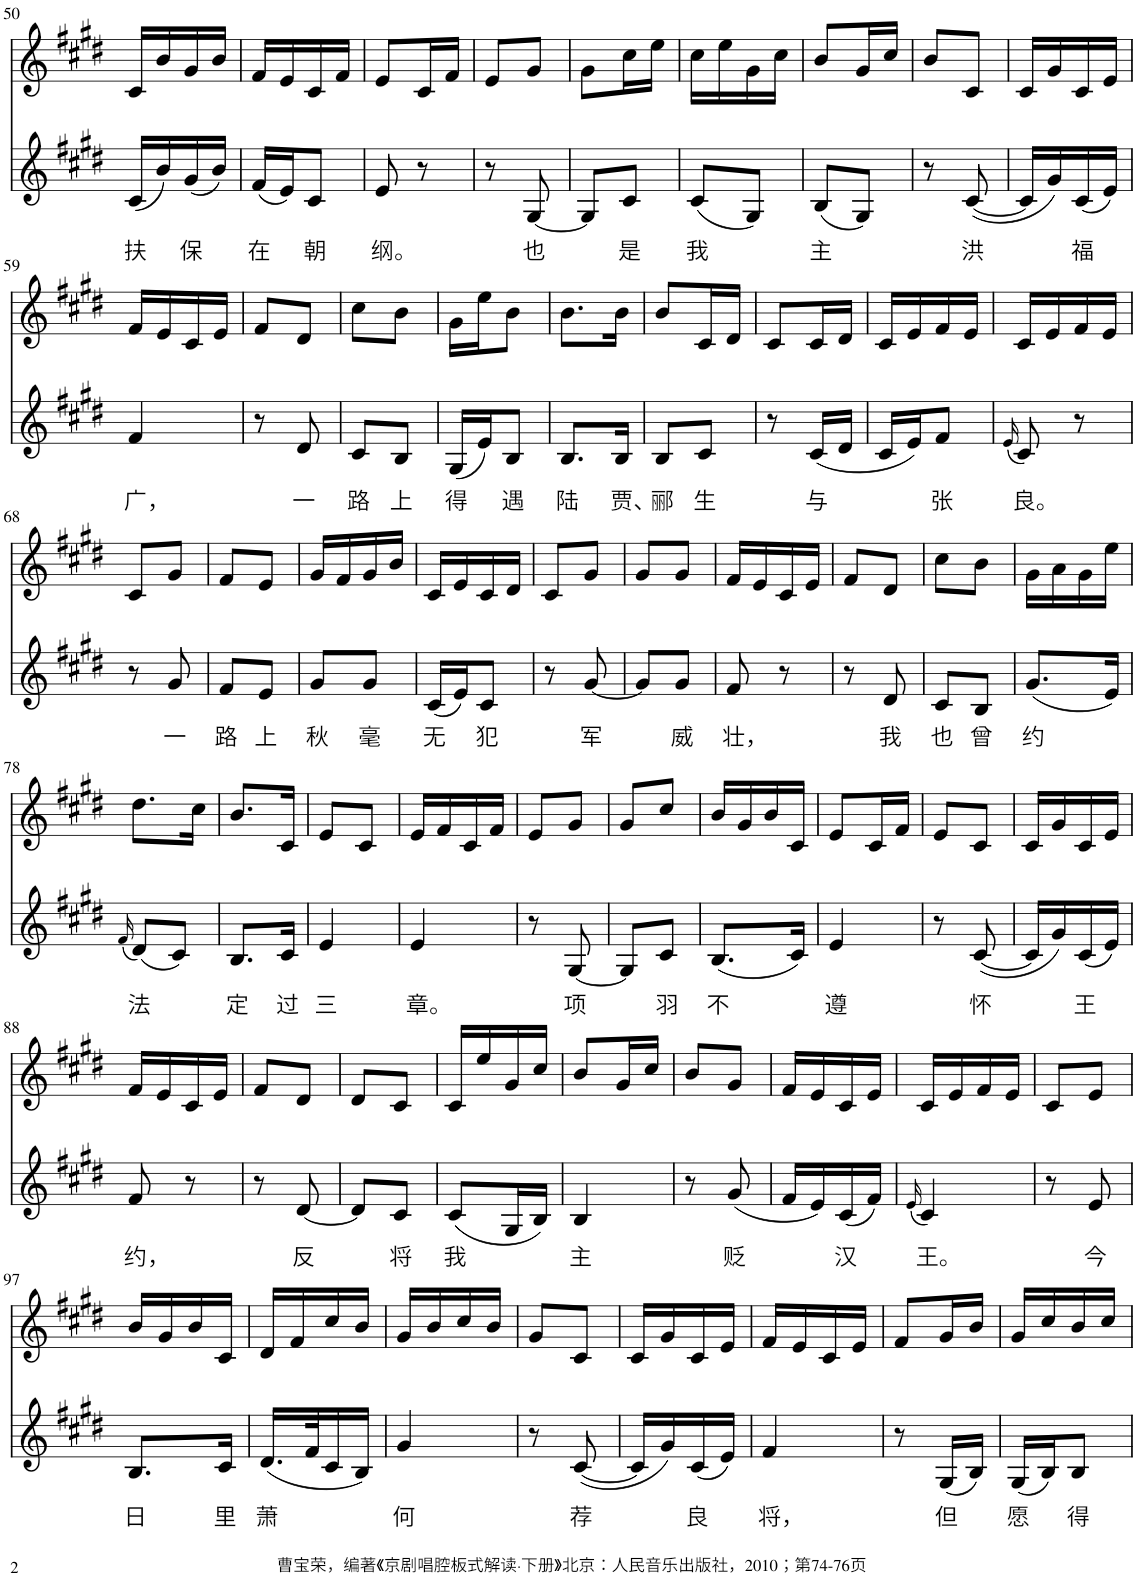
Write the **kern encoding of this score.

**kern	**text	**kern
*part2	*part2	*part1
*staff2	*staff2	*staff1
*I"Piano	*	*I"Piano
*I'Pno	*	*I'Pno
!!LO:PB:g=z
*clefG2	*	*clefG2
*k[f#c#g#d#]	*	*k[f#c#g#d#]
*M1/4	*	*M1/4
=50	=50	=50
!	!LO:LY:b	!
(16c#/LL	扶	16c#/LL
16b/)	.	16b/
!	!LO:LY:b	!
(16g#/	保	16g#/
16b/JJ)	.	16b/JJ
=51	=51	=51
!	!LO:LY:b	!
(16f#/LL	在	16f#/LL
16e/J)	.	16e/
!	!LO:LY:b	!
8c#/J	朝	16c#/
.	.	16f#/JJ
=52	=52	=52
!	!LO:LY:b	!
8e/	纲。	8e/L
8r	.	16c#/L
.	.	16f#/JJ
=53	=53	=53
8r	.	8e/L
!	!LO:LY:b	!
[8G#/	也	8g#/J
=54	=54	=54
8G#/L]	.	8g#\L
!	!LO:LY:b	!
8c#/J	是	16cc#\L
.	.	16ee\JJ
=55	=55	=55
!	!LO:LY:b	!
(8c#/L	我	16cc#\LL
.	.	16ee\
8G#/J)	.	16g#\
.	.	16cc#\JJ
=56	=56	=56
!	!LO:LY:b	!
(8B/L	主	8b/L
8G#/J)	.	16g#/L
.	.	16cc#/JJ
=57	=57	=57
8r	.	8b/L
!	!LO:LY:b	!
([8c#/	洪	8c#/J
=58	=58	=58
16c#/LL]	.	16c#/LL
16g#/)	.	16g#/
!	!LO:LY:b	!
(16c#/	福	16c#/
16e/JJ)	.	16e/JJ
!!LO:LB:g=z
=59	=59	=59
!	!LO:LY:b	!
4f#/	广，	16f#/LL
.	.	16e/
.	.	16c#/
.	.	16e/JJ
=60	=60	=60
8r	.	8f#/L
!	!LO:LY:b	!
8d#/	一	8d#/J
=61	=61	=61
!	!LO:LY:b	!
8c#/L	路	8cc#\L
!	!LO:LY:b	!
8B/J	上	8b\J
=62	=62	=62
!	!LO:LY:b	!
(16G#/LL	得	16g#\LL
16e/J)	.	16ee\J
!	!LO:LY:b	!
8B/J	遇	8b\J
=63	=63	=63
!	!LO:LY:b	!
8.B/L	陆	8.b\L
!	!LO:LY:b	!
16B/Jk	贾、	16b\Jk
=64	=64	=64
!	!LO:LY:b	!
8B/L	郦	8b/L
!	!LO:LY:b	!
8c#/J	生	16c#/L
.	.	16d#/JJ
=65	=65	=65
8r	.	8c#/L
!	!LO:LY:b	!
(16c#/LL	与	16c#/L
16d#/JJ	.	16d#/JJ
=66	=66	=66
16c#/LL	.	16c#/LL
16e/J)	.	16e/
!	!LO:LY:b	!
8f#/J	张	16f#/
.	.	16e/JJ
=67	=67	=67
(16qe/	.	.
!	!LO:LY:b	!
8c#/)	良。	16c#/LL
.	.	16e/
8r	.	16f#/
.	.	16e/JJ
!!LO:LB:g=z
=68	=68	=68
8r	.	8c#/L
!	!LO:LY:b	!
8g#/	一	8g#/J
=69	=69	=69
!	!LO:LY:b	!
8f#/L	路	8f#/L
!	!LO:LY:b	!
8e/J	上	8e/J
=70	=70	=70
!	!LO:LY:b	!
8g#/L	秋	16g#/LL
.	.	16f#/
!	!LO:LY:b	!
8g#/J	毫	16g#/
.	.	16b/JJ
=71	=71	=71
!	!LO:LY:b	!
(16c#/LL	无	16c#/LL
16e/J)	.	16e/
!	!LO:LY:b	!
8c#/J	犯	16c#/
.	.	16d#/JJ
=72	=72	=72
8r	.	8c#/L
!	!LO:LY:b	!
[8g#/	军	8g#/J
=73	=73	=73
8g#/L]	.	8g#/L
!	!LO:LY:b	!
8g#/J	威	8g#/J
=74	=74	=74
!	!LO:LY:b	!
8f#/	壮，	16f#/LL
.	.	16e/
8r	.	16c#/
.	.	16e/JJ
=75	=75	=75
8r	.	8f#/L
!	!LO:LY:b	!
8d#/	我	8d#/J
=76	=76	=76
!	!LO:LY:b	!
8c#/L	也	8cc#\L
!	!LO:LY:b	!
8B/J	曾	8b\J
=77	=77	=77
!	!LO:LY:b	!
(8.g#/L	约	16g#\LL
.	.	16a\
.	.	16g#\
16e/Jk)	.	16ee\JJ
!!LO:LB:g=z
=78	=78	=78
(16qf#/	.	.
!	!LO:LY:b	!
(8d#/L)	法	8.dd#\L
8c#/J)	.	.
.	.	16cc#\Jk
=79	=79	=79
!	!LO:LY:b	!
8.B/L	定	8.b/L
!	!LO:LY:b	!
16c#/Jk	过	16c#/Jk
=80	=80	=80
!	!LO:LY:b	!
4e/	三	8e/L
.	.	8c#/J
=81	=81	=81
!	!LO:LY:b	!
4e/	章。	16e/LL
.	.	16f#/
.	.	16c#/
.	.	16f#/JJ
=82	=82	=82
8r	.	8e/L
!	!LO:LY:b	!
[8G#/	项	8g#/J
=83	=83	=83
8G#/L]	.	8g#/L
!	!LO:LY:b	!
8c#/J	羽	8cc#/J
=84	=84	=84
!	!LO:LY:b	!
(8.B/L	不	16b/LL
.	.	16g#/
.	.	16b/
16c#/Jk)	.	16c#/JJ
=85	=85	=85
!	!LO:LY:b	!
4e/	遵	8e/L
.	.	16c#/L
.	.	16f#/JJ
=86	=86	=86
8r	.	8e/L
!	!LO:LY:b	!
([8c#/	怀	8c#/J
=87	=87	=87
16c#/LL]	.	16c#/LL
16g#/)	.	16g#/
!	!LO:LY:b	!
(16c#/	王	16c#/
16e/JJ)	.	16e/JJ
!!LO:LB:g=z
=88	=88	=88
!	!LO:LY:b	!
8f#/	约，	16f#/LL
.	.	16e/
8r	.	16c#/
.	.	16e/JJ
=89	=89	=89
8r	.	8f#/L
!	!LO:LY:b	!
[8d#/	反	8d#/J
=90	=90	=90
8d#/L]	.	8d#/L
!	!LO:LY:b	!
8c#/J	将	8c#/J
=91	=91	=91
!	!LO:LY:b	!
(8c#/L	我	16c#/LL
.	.	16ee/
16G#/L	.	16g#/
16B/JJ)	.	16cc#/JJ
=92	=92	=92
!	!LO:LY:b	!
4B/	主	8b/L
.	.	16g#/L
.	.	16cc#/JJ
=93	=93	=93
8r	.	8b/L
!	!LO:LY:b	!
(8g#/	贬	8g#/J
=94	=94	=94
16f#/LL	.	16f#/LL
16e/)	.	16e/
!	!LO:LY:b	!
(16c#/	汉	16c#/
16f#/JJ)	.	16e/JJ
=95	=95	=95
(16qe/	.	.
!	!LO:LY:b	!
4c#/)	王。	16c#/LL
.	.	16e/
.	.	16f#/
.	.	16e/JJ
=96	=96	=96
8r	.	8c#/L
!	!LO:LY:b	!
8e/	今	8e/J
!!LO:LB:g=z
=97	=97	=97
!	!LO:LY:b	!
8.B/L	日	16b/LL
.	.	16g#/
.	.	16b/
!	!LO:LY:b	!
16c#/Jk	里	16c#/JJ
=98	=98	=98
!	!LO:LY:b	!
(16.d#/LL	萧	16d#/LL
.	.	16f#/
32f#/K	.	.
16c#/	.	16cc#/
16B/JJ)	.	16b/JJ
=99	=99	=99
!	!LO:LY:b	!
4g#/	何	16g#/LL
.	.	16b/
.	.	16cc#/
.	.	16b/JJ
=100	=100	=100
8r	.	8g#/L
!	!LO:LY:b	!
([8c#/	荐	8c#/J
=101	=101	=101
16c#/LL]	.	16c#/LL
16g#/)	.	16g#/
!	!LO:LY:b	!
(16c#/	良	16c#/
16e/JJ)	.	16e/JJ
=102	=102	=102
!	!LO:LY:b	!
4f#/	将，	16f#/LL
.	.	16e/
.	.	16c#/
.	.	16e/JJ
=103	=103	=103
8r	.	8f#/L
!	!LO:LY:b	!
(16G#/LL	但	16g#/L
16B/JJ)	.	16b/JJ
=104	=104	=104
!	!LO:LY:b	!
(16G#/LL	愿	16g#/LL
16B/J)	.	16cc#/
!	!LO:LY:b	!
8B/J	得	16b/
.	.	16cc#/JJ
=	=	=
*-	*-	*-
